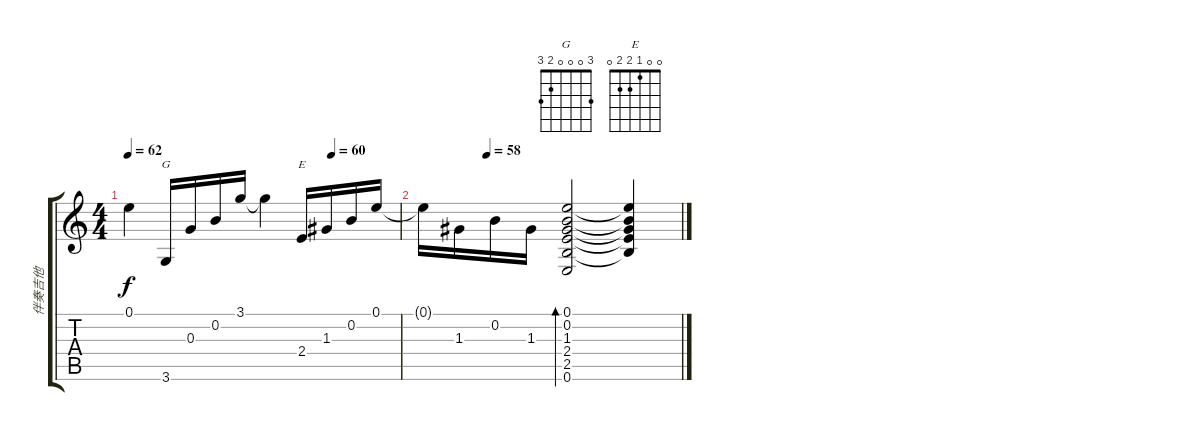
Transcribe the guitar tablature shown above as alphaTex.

\track ("伴奏吉他" "伴奏吉他") {instrument acousticguitarsteel}
\staff {score tabs}
\tuning (E4 B3 G3 D3 A2 E2) {hide}
\chord ("G" 3 0 0 0 2 3)
\chord ("E" 0 0 1 2 2 0)
\ts (4 4)
\tempo 62
\tempo (60 0.75)
\clef g2
\ks c
0.1{t}.4{dy f} 3.6.16{ch "G"} 0.3.16 0.2.16 3.1.16 3.1{t}.4 2.4.16{ch "E"} 1.3.16 0.2.16 0.1.16 |
\tempo (58 0.25)
0.1{t}.16 1.3.16 0.2.16 1.3.16 (0.1 0.2 1.3 2.4 2.5 0.6).2{bd 480} (0.1{t} 0.2{t} 1.3{t} 2.4{t} 2.5{t}).4
